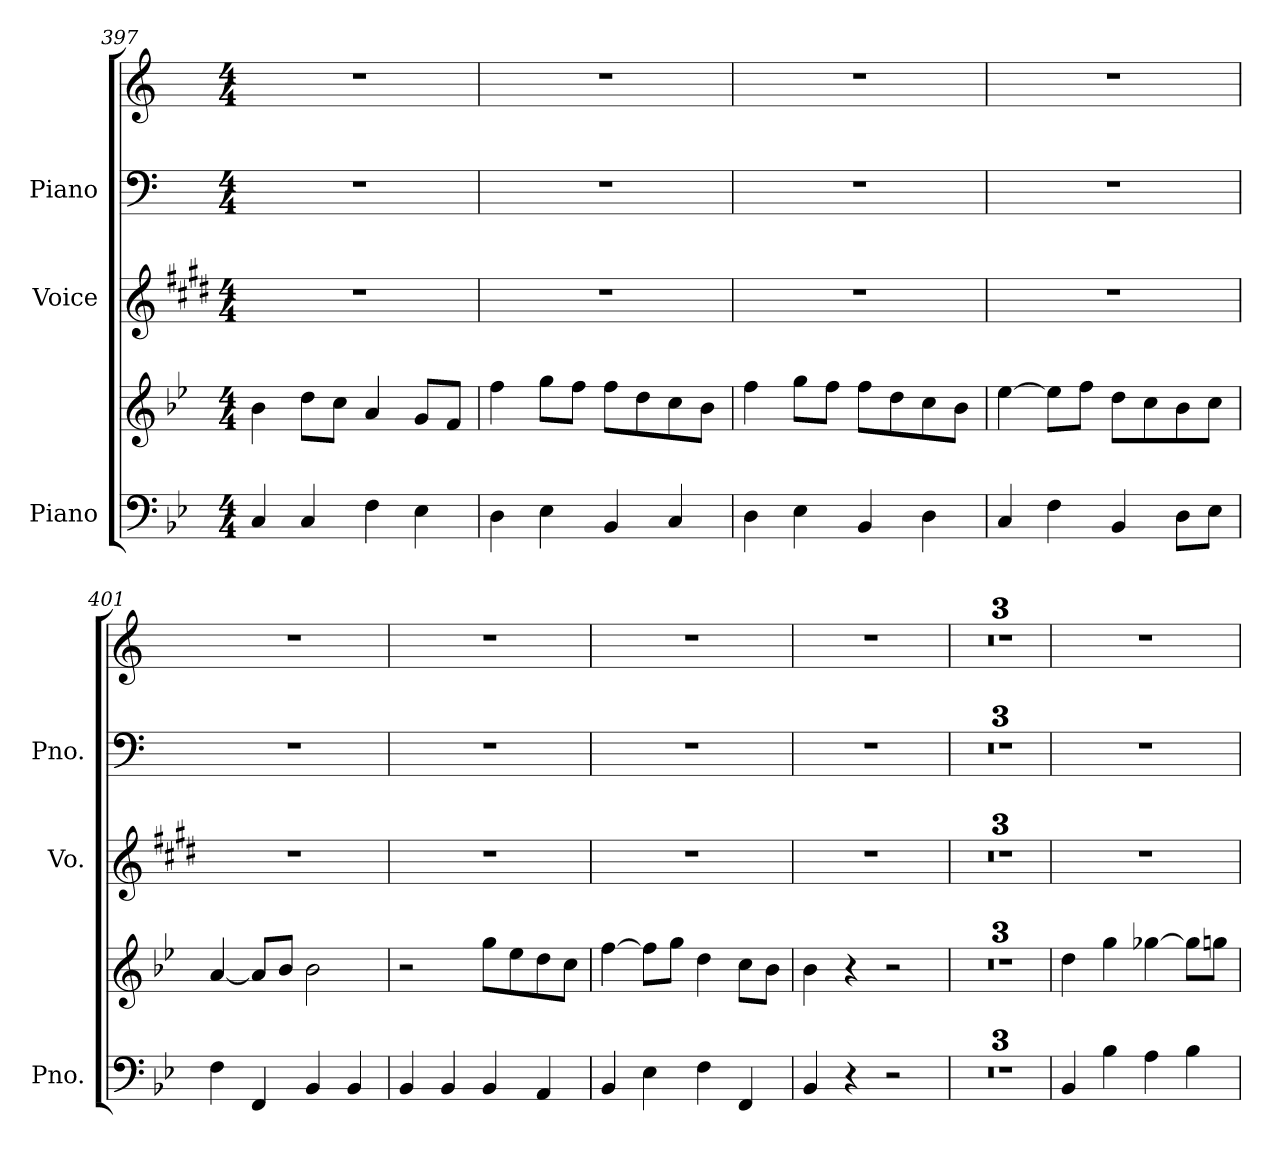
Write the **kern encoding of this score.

**kern	**kern	**kern	**kern	**kern
*part3	*part3	*part2	*part1	*part1
*staff5	*staff4	*staff3	*staff2	*staff1
*I"Piano	*	*I"Voice	*I"Piano	*
*I'Pno.	*	*I'Vo.	*I'Pno.	*
*clefF4	*clefG2	*clefG2	*clefF4	*clefG2
*k[b-e-]	*k[b-e-]	*k[f#c#g#d#]	*k[]	*k[]
*M4/4	*M4/4	*M4/4	*M4/4	*M4/4
=397	=397	=397	=397	=397
4C/	4b-\	1r	1r	1r
4C/	8dd\L	.	.	.
.	8cc\J	.	.	.
4F\	4a/	.	.	.
4E-\	8g/L	.	.	.
.	8f/J	.	.	.
=398	=398	=398	=398	=398
4D\	4ff\	1r	1r	1r
4E-\	8gg\L	.	.	.
.	8ff\J	.	.	.
4BB-/	8ff\L	.	.	.
.	8dd\	.	.	.
4C/	8cc\	.	.	.
.	8b-\J	.	.	.
=399	=399	=399	=399	=399
4D\	4ff\	1r	1r	1r
4E-\	8gg\L	.	.	.
.	8ff\J	.	.	.
4BB-/	8ff\L	.	.	.
.	8dd\	.	.	.
4D\	8cc\	.	.	.
.	8b-\J	.	.	.
!!LO:LB:g=z
=400	=400	=400	=400	=400
4C/	[4ee-\	1r	1r	1r
4F\	8ee-\L]	.	.	.
.	8ff\J	.	.	.
4BB-/	8dd\L	.	.	.
.	8cc\	.	.	.
8D\L	8b-\	.	.	.
8E-\J	8cc\J	.	.	.
=401	=401	=401	=401	=401
4F\	[4a/	1r	1r	1r
4FF/	8a/L]	.	.	.
.	8b-/J	.	.	.
4BB-/	2b-\	.	.	.
4BB-/	.	.	.	.
=402	=402	=402	=402	=402
4BB-/	2r	1r	1r	1r
4BB-/	.	.	.	.
4BB-/	8gg\L	.	.	.
.	8ee-\	.	.	.
4AA/	8dd\	.	.	.
.	8cc\J	.	.	.
=403	=403	=403	=403	=403
4BB-/	[4ff\	1r	1r	1r
4E-\	8ff\L]	.	.	.
.	8gg\J	.	.	.
4F\	4dd\	.	.	.
4FF/	8cc\L	.	.	.
.	8b-\J	.	.	.
=404	=404	=404	=404	=404
4BB-/	4b-\	1r	1r	1r
4r	4r	.	.	.
2r	2r	.	.	.
=405	=405	=405	=405	=405
1r	1r	1r	1r	1r
=406	=406	=406	=406	=406
1r	1r	1r	1r	1r
=407	=407	=407	=407	=407
1r	1r	1r	1r	1r
!!LO:LB:g=z
=408	=408	=408	=408	=408
4BB-/	4dd\	1r	1r	1r
4B-\	4gg\	.	.	.
4A\	[4gg-X\	.	.	.
4B-\	8gg-\L]	.	.	.
.	8ggn\J	.	.	.
=	=	=	=	=
*-	*-	*-	*-	*-
